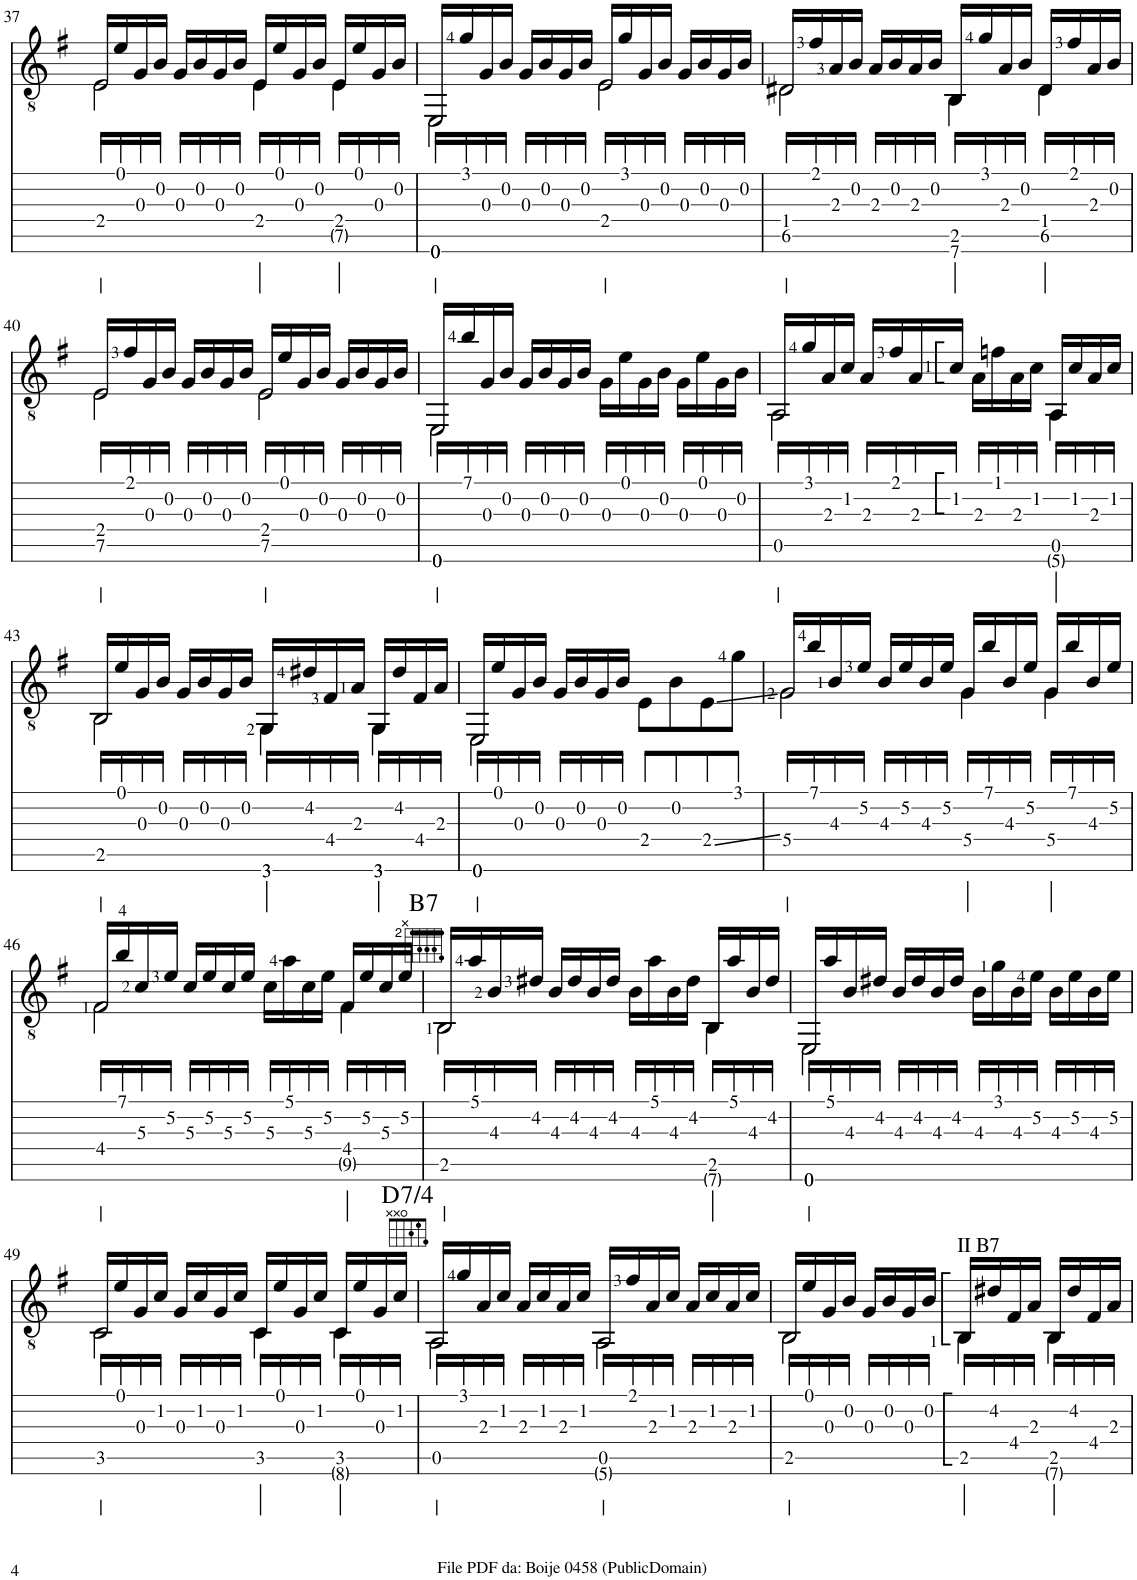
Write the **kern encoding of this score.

**kern	**kern	**harte
*part2	*part1	*part1
*staff2	*staff1	*
*I"Chitarra classica (Intavolatura)	*I"Guitar	*
!!LO:PB:g=z
*	*clefGv2	*
*k[f#]	*k[f#]	*
*M4/4	*M4/4	*
*met(c)	*met(c)	*
=37	=37	=37
!LO:N:head=open	!LO:N:head=open	!
*^	*^	*
16E/LL	2E\	16E/LL	2E\	.
16e/	.	16e/	.	.
16G/	.	16G/	.	.
16B/JJ	.	16B/JJ	.	.
16G/LL	.	16G/LL	.	.
16B/	.	16B/	.	.
16G/	.	16G/	.	.
16B/JJ	.	16B/JJ	.	.
16E/LL	4E\	16E/LL	4E\	.
16e/	.	16e/	.	.
16G/	.	16G/	.	.
16B/JJ	.	16B/JJ	.	.
16E/LL	4E\	16E/LL	4E\	.
16e/	.	16e/	.	.
16G/	.	16G/	.	.
16B/JJ	.	16B/JJ	.	.
=38	=38	=38	=38	=38
!LO:N:head=open	!	!LO:N:head=open	!	!
16EE/LL	2EE\	16EE/LL	2EE\	.
16g/	.	16g/	.	.
16G/	.	16G/	.	.
16B/JJ	.	16B/JJ	.	.
16G/LL	.	16G/LL	.	.
16B/	.	16B/	.	.
16G/	.	16G/	.	.
16B/JJ	.	16B/JJ	.	.
!LO:N:head=open	!	!LO:N:head=open	!	!
16E/LL	2E\	16E/LL	2E\	.
16g/	.	16g/	.	.
16G/	.	16G/	.	.
16B/JJ	.	16B/JJ	.	.
16G/LL	.	16G/LL	.	.
16B/	.	16B/	.	.
16G/	.	16G/	.	.
16B/JJ	.	16B/JJ	.	.
=39	=39	=39	=39	=39
!LO:N:head=open	!	!LO:N:head=open	!	!
16D#X/LL	2D#\	16D#X/LL	2D#\	.
16f#/	.	16f#/	.	.
16A/	.	16A/	.	.
16B/JJ	.	16B/JJ	.	.
16A/LL	.	16A/LL	.	.
16B/	.	16B/	.	.
16A/	.	16A/	.	.
16B/JJ	.	16B/JJ	.	.
16BB/LL	4BB\	16BB/LL	4BB\	.
16g/	.	16g/	.	.
16A/	.	16A/	.	.
16B/JJ	.	16B/JJ	.	.
16D#/LL	4D#\	16D#/LL	4D#\	.
16f#/	.	16f#/	.	.
16A/	.	16A/	.	.
16B/JJ	.	16B/JJ	.	.
!!LO:LB:g=z	!!
=40	=40	=40	=40	=40
!LO:N:head=open	!	!LO:N:head=open	!	!
16E/LL	2E\	16E/LL	2E\	.
16f#/	.	16f#/	.	.
16G/	.	16G/	.	.
16B/JJ	.	16B/JJ	.	.
16G/LL	.	16G/LL	.	.
16B/	.	16B/	.	.
16G/	.	16G/	.	.
16B/JJ	.	16B/JJ	.	.
!LO:N:head=open	!	!LO:N:head=open	!	!
16E/LL	2E\	16E/LL	2E\	.
16e/	.	16e/	.	.
16G/	.	16G/	.	.
16B/JJ	.	16B/JJ	.	.
16G/LL	.	16G/LL	.	.
16B/	.	16B/	.	.
16G/	.	16G/	.	.
16B/JJ	.	16B/JJ	.	.
=41	=41	=41	=41	=41
!LO:N:head=open	!	!LO:N:head=open	!	!
16EE/LL	2EE\	16EE/LL	2EE\	.
16b/	.	16b/	.	.
16G/	.	16G/	.	.
16B/JJ	.	16B/JJ	.	.
16G/LL	.	16G/LL	.	.
16B/	.	16B/	.	.
16G/	.	16G/	.	.
16B/JJ	.	16B/JJ	.	.
16G/LL	2ryy	16G\LL	2ryy	.
16e/	.	16e\	.	.
16G/	.	16G\	.	.
16B/JJ	.	16B\JJ	.	.
16G/LL	.	16G\LL	.	.
16e/	.	16e\	.	.
16G/	.	16G\	.	.
16B/JJ	.	16B\JJ	.	.
=42	=42	=42	=42	=42
!LO:N:head=open	!	!LO:N:head=open	!	!
16AA/LL	2AA\	16AA/LL	2AA\	.
16g/	.	16g/	.	.
16A/	.	16A/	.	.
16c/JJ	.	16c/JJ	.	.
16A/LL	.	16A/LL	.	.
16f#/	.	16f#/	.	.
16A/	.	16A/	.	.
16c/JJ	.	16c/JJ	.	.
16A/LL	4ryy	16A\LL	4ryy	.
16fn/	.	16fn\	.	.
16A/	.	16A\	.	.
16c/JJ	.	16c\JJ	.	.
16AA/LL	4AA\	16AA/LL	4AA\	.
16c/	.	16c/	.	.
16A/	.	16A/	.	.
16c/JJ	.	16c/JJ	.	.
!!LO:LB:g=z	!!
=43	=43	=43	=43	=43
!LO:N:head=open	!	!LO:N:head=open	!	!
16BB/LL	2BB\	16BB/LL	2BB\	.
16e/	.	16e/	.	.
16G/	.	16G/	.	.
16B/JJ	.	16B/JJ	.	.
16G/LL	.	16G/LL	.	.
16B/	.	16B/	.	.
16G/	.	16G/	.	.
16B/JJ	.	16B/JJ	.	.
16GG/LL	4GG\	16GG/LL	4GG\	.
16d#X/	.	16d#X/	.	.
16F#/	.	16F#/	.	.
16A/JJ	.	16A/JJ	.	.
16GG/LL	4GG\	16GG/LL	4GG\	.
16d#/	.	16d#/	.	.
16F#/	.	16F#/	.	.
16A/JJ	.	16A/JJ	.	.
=44	=44	=44	=44	=44
!LO:N:head=open	!	!LO:N:head=open	!	!
16EE/LL	2EE\	16EE/LL	2EE\	.
16e/	.	16e/	.	.
16G/	.	16G/	.	.
16B/JJ	.	16B/JJ	.	.
16G/LL	.	16G/LL	.	.
16B/	.	16B/	.	.
16G/	.	16G/	.	.
16B/JJ	.	16B/JJ	.	.
8E/L	2ryy	8E\L	2ryy	.
8B/	.	8B\	.	.
8E/	.	8E\	.	.
8g/J	.	8g\J	.	.
=45	=45	=45	=45	=45
!LO:N:head=open	!	!LO:N:head=open	!	!
16G/LL	2G\	16G/LL	2G\	.
16b/	.	16b/	.	.
16B/	.	16B/	.	.
16e/JJ	.	16e/JJ	.	.
16B/LL	.	16B/LL	.	.
16e/	.	16e/	.	.
16B/	.	16B/	.	.
16e/JJ	.	16e/JJ	.	.
16G/LL	4G\	16G/LL	4G\	.
16b/	.	16b/	.	.
16B/	.	16B/	.	.
16e/JJ	.	16e/JJ	.	.
16G/LL	4G\	16G/LL	4G\	.
16b/	.	16b/	.	.
16B/	.	16B/	.	.
16e/JJ	.	16e/JJ	.	.
!!LO:LB:g=z	!!
=46	=46	=46	=46	=46
!LO:N:head=open	!	!LO:N:head=open	!	!
16F#/LL	2F#\	16F#/LL	2F#\	.
16b/	.	16b/	.	.
16c/	.	16c/	.	.
16e/JJ	.	16e/JJ	.	.
16c/LL	.	16c/LL	.	.
16e/	.	16e/	.	.
16c/	.	16c/	.	.
16e/JJ	.	16e/JJ	.	.
16c/LL	4ryy	16c\LL	4ryy	.
16a/	.	16a\	.	.
16c/	.	16c\	.	.
16e/JJ	.	16e\JJ	.	.
16F#/LL	4F#\	16F#/LL	4F#\	.
16e/	.	16e/	.	.
16c/	.	16c/	.	.
16e/JJ	.	16e/JJ	.	.
=47	=47	=47	=47	=47
!LO:N:head=open	!	!LO:N:head=open	!	!LO:H:kt=7
16BB/LL	2BB\	16BB/LL	2BB\	B:7
16a/	.	16a/	.	.
16B/	.	16B/	.	.
16d#X/JJ	.	16d#X/JJ	.	.
16B/LL	.	16B/LL	.	.
16d#/	.	16d#/	.	.
16B/	.	16B/	.	.
16d#/JJ	.	16d#/JJ	.	.
16B/LL	4ryy	16B\LL	4ryy	.
16a/	.	16a\	.	.
16B/	.	16B\	.	.
16d#/JJ	.	16d#\JJ	.	.
16BB/LL	4BB\	16BB/LL	4BB\	.
16a/	.	16a/	.	.
16B/	.	16B/	.	.
16d#/JJ	.	16d#/JJ	.	.
=48	=48	=48	=48	=48
!LO:N:head=open	!	!LO:N:head=open	!	!
16EE/LL	2EE\	16EE/LL	2EE\	.
16a/	.	16a/	.	.
16B/	.	16B/	.	.
16d#X/JJ	.	16d#X/JJ	.	.
16B/LL	.	16B/LL	.	.
16d#/	.	16d#/	.	.
16B/	.	16B/	.	.
16d#/JJ	.	16d#/JJ	.	.
16B/LL	2ryy	16B\LL	2ryy	.
16g/	.	16g\	.	.
16B/	.	16B\	.	.
16e/JJ	.	16e\JJ	.	.
16B/LL	.	16B\LL	.	.
16e/	.	16e\	.	.
16B/	.	16B\	.	.
16e/JJ	.	16e\JJ	.	.
!!LO:LB:g=z	!!
=49	=49	=49	=49	=49
!LO:N:head=open	!	!LO:N:head=open	!	!
16C/LL	2C\	16C/LL	2C\	.
16e/	.	16e/	.	.
16G/	.	16G/	.	.
16c/JJ	.	16c/JJ	.	.
16G/LL	.	16G/LL	.	.
16c/	.	16c/	.	.
16G/	.	16G/	.	.
16c/JJ	.	16c/JJ	.	.
16C/LL	4C\	16C/LL	4C\	.
16e/	.	16e/	.	.
16G/	.	16G/	.	.
16c/JJ	.	16c/JJ	.	.
16C/LL	4C\	16C/LL	4C\	.
16e/	.	16e/	.	.
16G/	.	16G/	.	.
16c/JJ	.	16c/JJ	.	.
=50	=50	=50	=50	=50
!LO:N:head=open	!	!LO:N:head=open	!	!LO:H:kt=7/4
16AA/LL	2AA\	16AA/LL	2AA\	D:maj
16g/	.	16g/	.	.
16A/	.	16A/	.	.
16c/JJ	.	16c/JJ	.	.
16A/LL	.	16A/LL	.	.
16c/	.	16c/	.	.
16A/	.	16A/	.	.
16c/JJ	.	16c/JJ	.	.
!LO:N:head=open	!	!LO:N:head=open	!	!
16AA/LL	2AA\	16AA/LL	2AA\	.
16f#/	.	16f#/	.	.
16A/	.	16A/	.	.
16c/JJ	.	16c/JJ	.	.
16A/LL	.	16A/LL	.	.
16c/	.	16c/	.	.
16A/	.	16A/	.	.
16c/JJ	.	16c/JJ	.	.
=51	=51	=51	=51	=51
!LO:N:head=open	!	!LO:N:head=open	!	!
16BB/LL	2BB\	16BB/LL	2BB\	.
16e/	.	16e/	.	.
16G/	.	16G/	.	.
16B/JJ	.	16B/JJ	.	.
16G/LL	.	16G/LL	.	.
16B/	.	16B/	.	.
16G/	.	16G/	.	.
16B/JJ	.	16B/JJ	.	.
!	!	!LO:TX:a:t=II B7	!	!
16BB/LL	4BB\	16BB/LL	4BB\	.
16d#X/	.	16d#X/	.	.
16F#/	.	16F#/	.	.
16A/JJ	.	16A/JJ	.	.
16BB/LL	4BB\	16BB/LL	4BB\	.
16d#/	.	16d#/	.	.
16F#/	.	16F#/	.	.
16A/JJ	.	16A/JJ	.	.
*v	*v	*	*	*
*	*v	*v	*
=	=	=
*-	*-	*-
